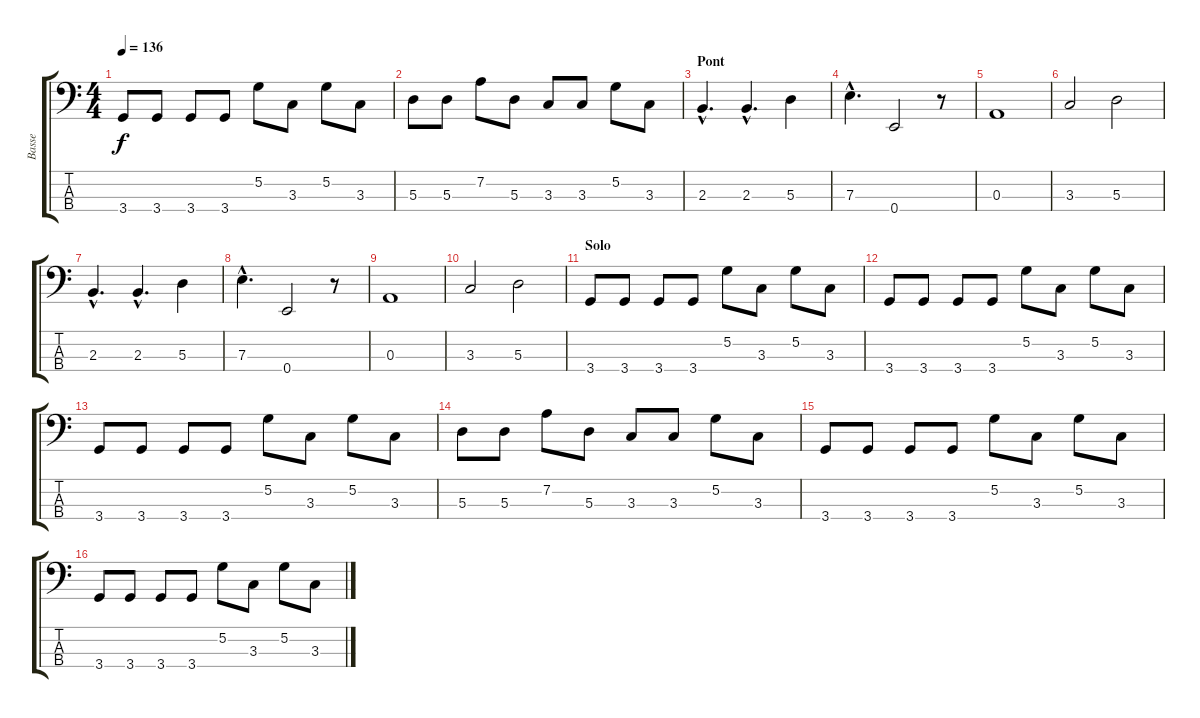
\track ("Basse" "Basse") {instrument electricbasspick}
\staff {score tabs}
\tuning (G2 D2 A1 E1) {hide}
\ts (4 4)
\tempo 136
\clef f4
\ks c
3.4.8{dy f} 3.4.8 3.4.8 3.4.8 5.2.8 3.3.8 5.2.8 3.3.8 |
5.3.8 5.3.8 7.2.8 5.3.8 3.3.8 3.3.8 5.2.8 3.3.8 |
\section ("" "Pont")
2.3{hac}.4{d} 2.3{hac}.4{d} 5.3.4 |
7.3{hac}.4{d} 0.4.2 r.8 |
0.3.1 |
3.3.2 5.3.2 |
2.3{hac}.4{d} 2.3{hac}.4{d} 5.3.4 |
7.3{hac}.4{d} 0.4.2 r.8 |
0.3.1 |
3.3.2 5.3.2 |
\section ("" "Solo")
3.4.8 3.4.8 3.4.8 3.4.8 5.2.8 3.3.8 5.2.8 3.3.8 |
3.4.8 3.4.8 3.4.8 3.4.8 5.2.8 3.3.8 5.2.8 3.3.8 |
3.4.8 3.4.8 3.4.8 3.4.8 5.2.8 3.3.8 5.2.8 3.3.8 |
5.3.8 5.3.8 7.2.8 5.3.8 3.3.8 3.3.8 5.2.8 3.3.8 |
3.4.8 3.4.8 3.4.8 3.4.8 5.2.8 3.3.8 5.2.8 3.3.8 |
3.4.8 3.4.8 3.4.8 3.4.8 5.2.8 3.3.8 5.2.8 3.3.8
